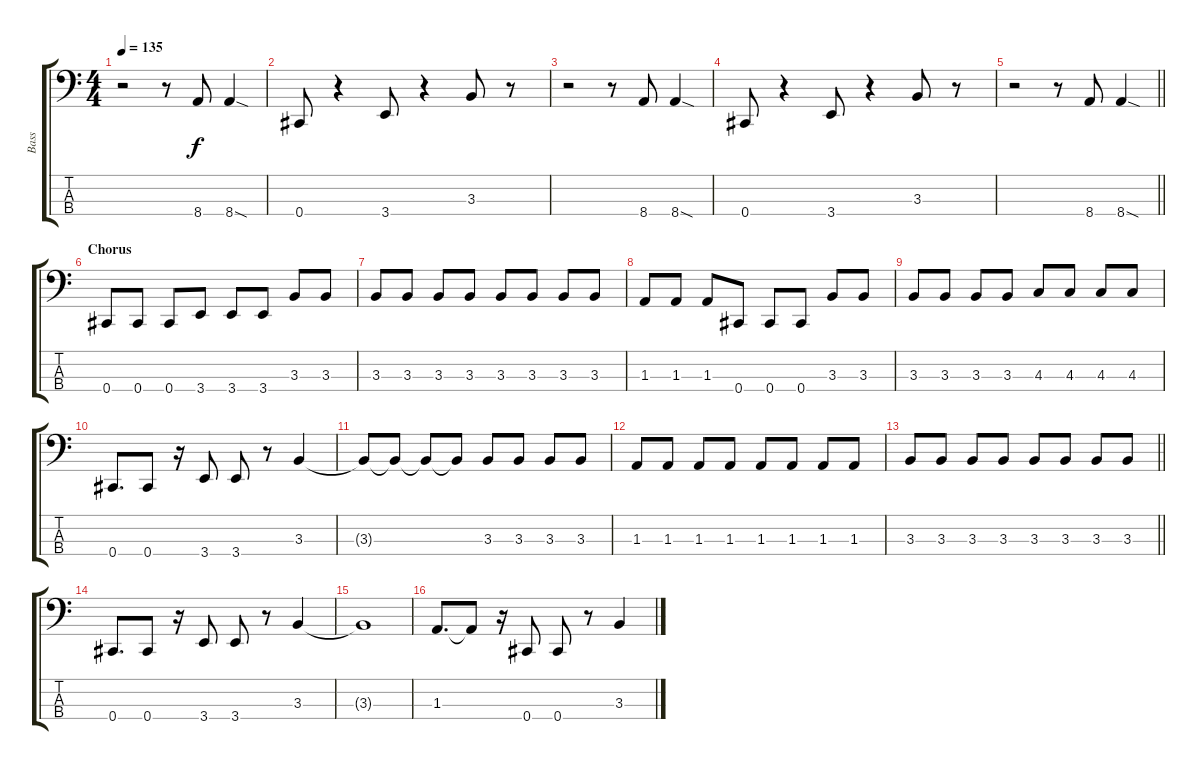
\track ("Bass" "Bass") {instrument electricbassfinger}
\staff {score tabs}
\tuning (Gb2 Db2 Ab1 Db1) {hide}
\ts (4 4)
\tempo 135
\clef f4
\ks c
r.2{dy f} r.8 8.4.8 8.4{sod}.4 |
0.4.8 r.4 3.4.8 r.4 3.3.8 r.8 |
r.2 r.8 8.4.8 8.4{sod}.4 |
0.4.8 r.4 3.4.8 r.4 3.3.8 r.8 |
\barLineRight lightlight
r.2 r.8 8.4.8 8.4{sod}.4 |
\section ("" "Chorus")
0.4.8 0.4.8 0.4.8 3.4.8 3.4.8 3.4.8 3.3.8 3.3.8 |
3.3.8 3.3.8 3.3.8 3.3.8 3.3.8 3.3.8 3.3.8 3.3.8 |
1.3.8 1.3.8 1.3.8 0.4.8 0.4.8 0.4.8 3.3.8 3.3.8 |
3.3.8 3.3.8 3.3.8 3.3.8 4.3.8 4.3.8 4.3.8 4.3.8 |
0.4.8{d} 0.4.8 r.16 3.4.8 3.4.8 r.8 3.3.4 |
3.3{t}.8 3.3{t}.8 3.3{t}.8 3.3{t}.8 3.3.8 3.3.8 3.3.8 3.3.8 |
1.3.8 1.3.8 1.3.8 1.3.8 1.3.8 1.3.8 1.3.8 1.3.8 |
\barLineRight lightlight
3.3.8 3.3.8 3.3.8 3.3.8 3.3.8 3.3.8 3.3.8 3.3.8 |
0.4.8{d} 0.4.8 r.16 3.4.8 3.4.8 r.8 3.3.4 |
3.3{t}.1 |
1.3.8{d} 1.3{t}.8 r.16 0.4.8 0.4.8 r.8 3.3.4
